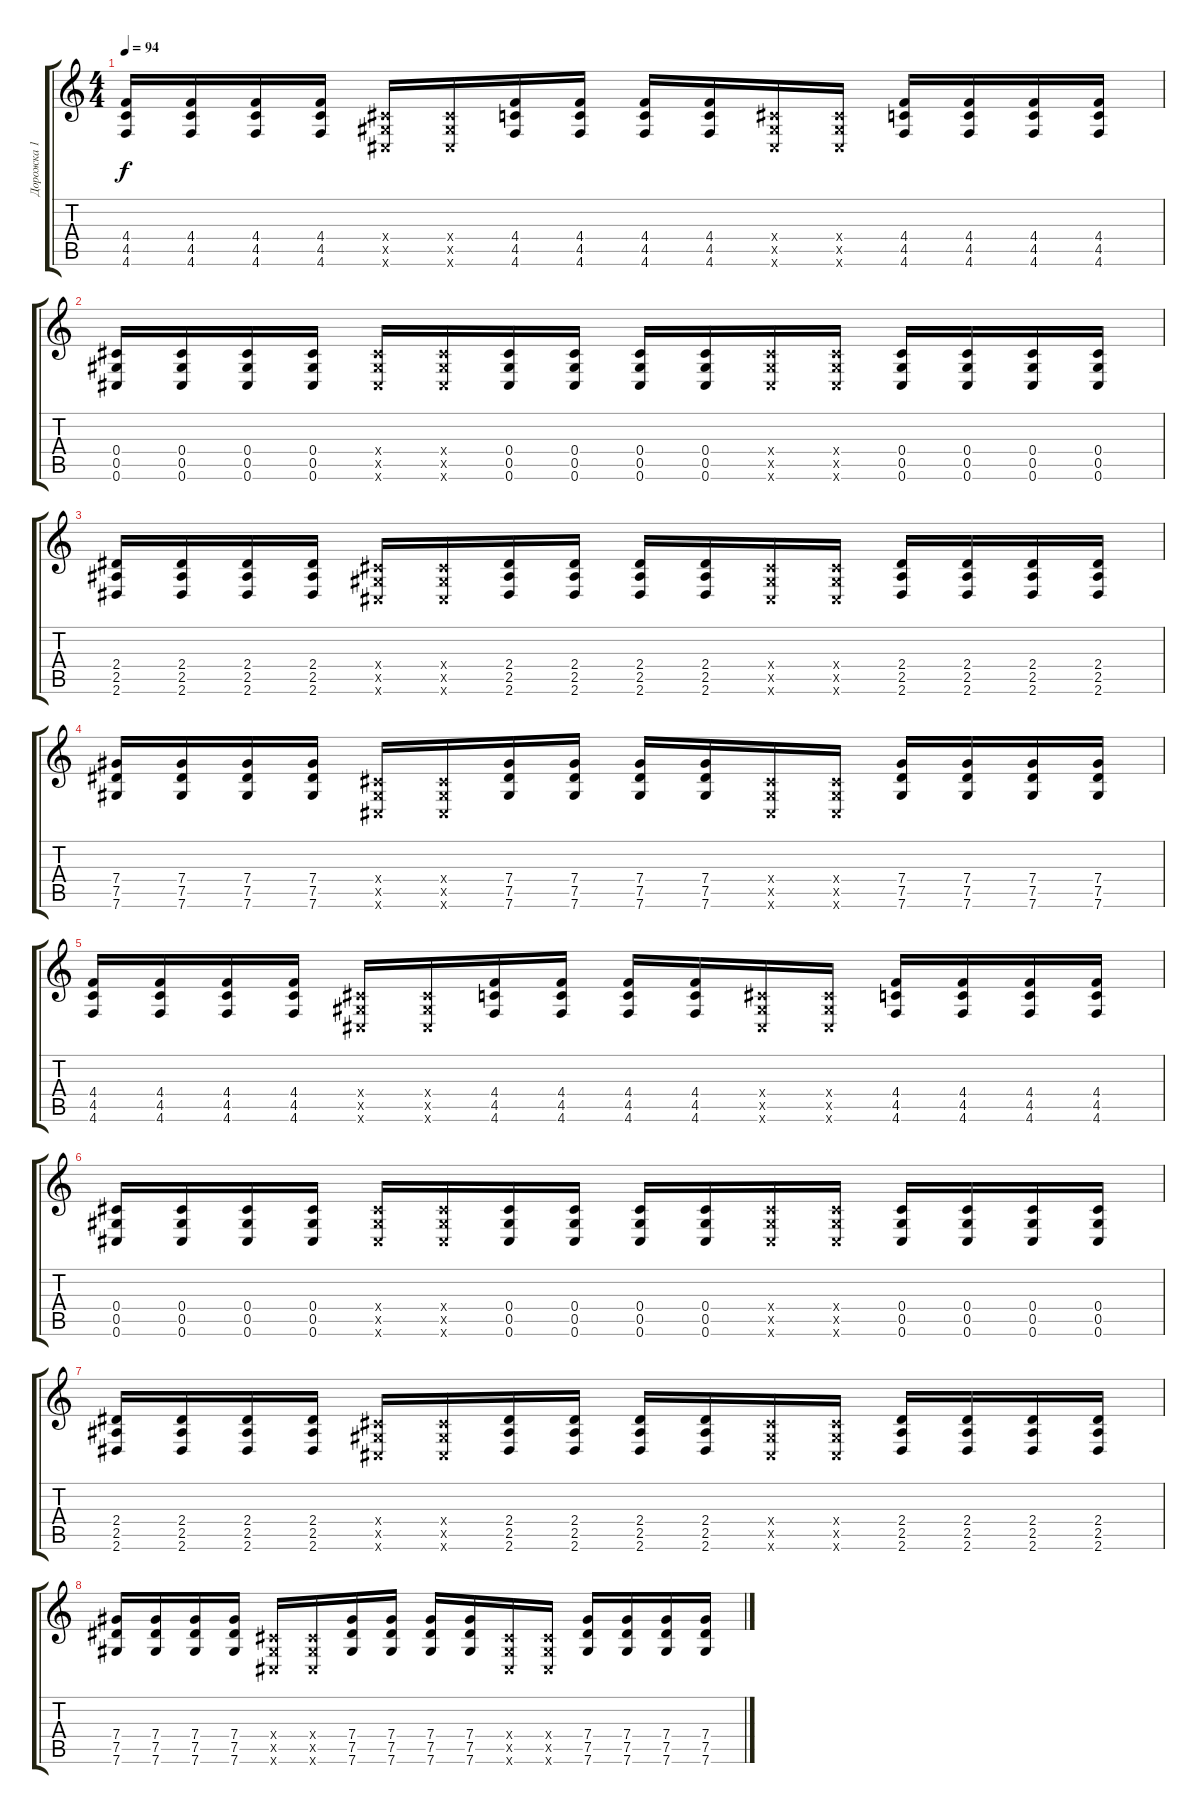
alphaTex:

\track ("Дорожка 1" "Дорожка 1") {instrument acousticguitarsteel}
\staff {score tabs}
\tuning (Eb4 Bb3 Gb3 Db3 Ab2 Db2) {hide}
\ts (4 4)
\tempo 94
\clef g2
\ks c
(4.4 4.5 4.6).16{dy f} (4.4 4.5 4.6).16 (4.4 4.5 4.6).16 (4.4 4.5 4.6).16 (0.4{x} 0.5{x} 0.6{x}).16 (0.4{x} 0.5{x} 0.6{x}).16 (4.4 4.5 4.6).16 (4.4 4.5 4.6).16 (4.4 4.5 4.6).16 (4.4 4.5 4.6).16 (0.4{x} 0.5{x} 0.6{x}).16 (0.4{x} 0.5{x} 0.6{x}).16 (4.4 4.5 4.6).16 (4.4 4.5 4.6).16 (4.4 4.5 4.6).16 (4.4 4.5 4.6).16 |
(0.4 0.5 0.6).16 (0.4 0.5 0.6).16 (0.4 0.5 0.6).16 (0.4 0.5 0.6).16 (0.4{x} 0.5{x} 0.6{x}).16 (0.4{x} 0.5{x} 0.6{x}).16 (0.4 0.5 0.6).16 (0.4 0.5 0.6).16 (0.4 0.5 0.6).16 (0.4 0.5 0.6).16 (0.4{x} 0.5{x} 0.6{x}).16 (0.4{x} 0.5{x} 0.6{x}).16 (0.4 0.5 0.6).16 (0.4 0.5 0.6).16 (0.4 0.5 0.6).16 (0.4 0.5 0.6).16 |
(2.4 2.5 2.6).16 (2.4 2.5 2.6).16 (2.4 2.5 2.6).16 (2.4 2.5 2.6).16 (0.4{x} 0.5{x} 0.6{x}).16 (0.4{x} 0.5{x} 0.6{x}).16 (2.4 2.5 2.6).16 (2.4 2.5 2.6).16 (2.4 2.5 2.6).16 (2.4 2.5 2.6).16 (0.4{x} 0.5{x} 0.6{x}).16 (0.4{x} 0.5{x} 0.6{x}).16 (2.4 2.5 2.6).16 (2.4 2.5 2.6).16 (2.4 2.5 2.6).16 (2.4 2.5 2.6).16 |
(7.4 7.5 7.6).16 (7.4 7.5 7.6).16 (7.4 7.5 7.6).16 (7.4 7.5 7.6).16 (0.4{x} 0.5{x} 0.6{x}).16 (0.4{x} 0.5{x} 0.6{x}).16 (7.4 7.5 7.6).16 (7.4 7.5 7.6).16 (7.4 7.5 7.6).16 (7.4 7.5 7.6).16 (0.4{x} 0.5{x} 0.6{x}).16 (0.4{x} 0.5{x} 0.6{x}).16 (7.4 7.5 7.6).16 (7.4 7.5 7.6).16 (7.4 7.5 7.6).16 (7.4 7.5 7.6).16 |
(4.4 4.5 4.6).16 (4.4 4.5 4.6).16 (4.4 4.5 4.6).16 (4.4 4.5 4.6).16 (0.4{x} 0.5{x} 0.6{x}).16 (0.4{x} 0.5{x} 0.6{x}).16 (4.4 4.5 4.6).16 (4.4 4.5 4.6).16 (4.4 4.5 4.6).16 (4.4 4.5 4.6).16 (0.4{x} 0.5{x} 0.6{x}).16 (0.4{x} 0.5{x} 0.6{x}).16 (4.4 4.5 4.6).16 (4.4 4.5 4.6).16 (4.4 4.5 4.6).16 (4.4 4.5 4.6).16 |
(0.4 0.5 0.6).16 (0.4 0.5 0.6).16 (0.4 0.5 0.6).16 (0.4 0.5 0.6).16 (0.4{x} 0.5{x} 0.6{x}).16 (0.4{x} 0.5{x} 0.6{x}).16 (0.4 0.5 0.6).16 (0.4 0.5 0.6).16 (0.4 0.5 0.6).16 (0.4 0.5 0.6).16 (0.4{x} 0.5{x} 0.6{x}).16 (0.4{x} 0.5{x} 0.6{x}).16 (0.4 0.5 0.6).16 (0.4 0.5 0.6).16 (0.4 0.5 0.6).16 (0.4 0.5 0.6).16 |
(2.4 2.5 2.6).16 (2.4 2.5 2.6).16 (2.4 2.5 2.6).16 (2.4 2.5 2.6).16 (0.4{x} 0.5{x} 0.6{x}).16 (0.4{x} 0.5{x} 0.6{x}).16 (2.4 2.5 2.6).16 (2.4 2.5 2.6).16 (2.4 2.5 2.6).16 (2.4 2.5 2.6).16 (0.4{x} 0.5{x} 0.6{x}).16 (0.4{x} 0.5{x} 0.6{x}).16 (2.4 2.5 2.6).16 (2.4 2.5 2.6).16 (2.4 2.5 2.6).16 (2.4 2.5 2.6).16 |
(7.4 7.5 7.6).16 (7.4 7.5 7.6).16 (7.4 7.5 7.6).16 (7.4 7.5 7.6).16 (0.4{x} 0.5{x} 0.6{x}).16 (0.4{x} 0.5{x} 0.6{x}).16 (7.4 7.5 7.6).16 (7.4 7.5 7.6).16 (7.4 7.5 7.6).16 (7.4 7.5 7.6).16 (0.4{x} 0.5{x} 0.6{x}).16 (0.4{x} 0.5{x} 0.6{x}).16 (7.4 7.5 7.6).16 (7.4 7.5 7.6).16 (7.4 7.5 7.6).16 (7.4 7.5 7.6).16
